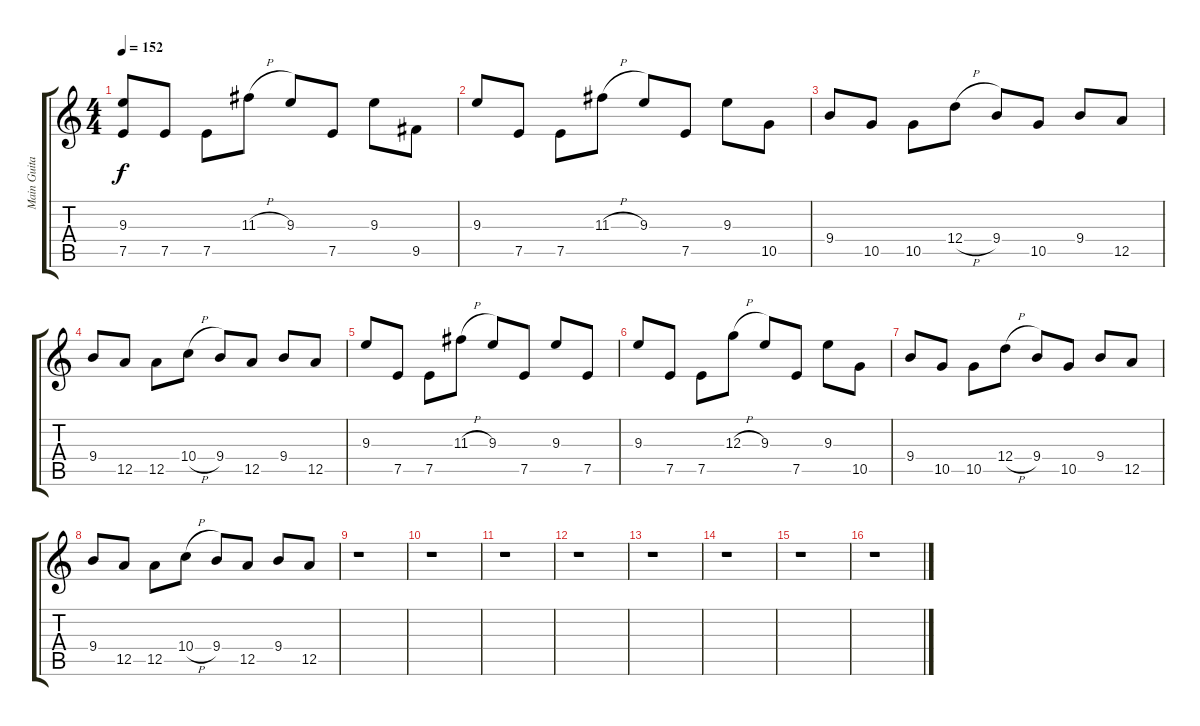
\track ("Main Guitar" "Main Guita") {instrument overdrivenguitar}
\staff {score tabs}
\tuning (E4 B3 G3 D3 A2 E2) {hide}
\ts (4 4)
\tempo 152
\clef g2
\ks c
(9.3 7.5).8{dy f} 7.5.8 7.5.8 11.3{h}.8 9.3.8 7.5.8 9.3.8 9.5.8 |
9.3.8 7.5.8 7.5.8 11.3{h}.8 9.3.8 7.5.8 9.3.8 10.5.8 |
9.4.8 10.5.8 10.5.8 12.4{h}.8 9.4.8 10.5.8 9.4.8 12.5.8 |
9.4.8 12.5.8 12.5.8 10.4{h}.8 9.4.8 12.5.8 9.4.8 12.5.8 |
9.3.8 7.5.8 7.5.8 11.3{h}.8 9.3.8 7.5.8 9.3.8 7.5.8 |
9.3.8 7.5.8 7.5.8 12.3{h}.8 9.3.8 7.5.8 9.3.8 10.5.8 |
9.4.8 10.5.8 10.5.8 12.4{h}.8 9.4.8 10.5.8 9.4.8 12.5.8 |
9.4.8 12.5.8 12.5.8 10.4{h}.8 9.4.8 12.5.8 9.4.8 12.5.8 |
r.1 |
r.1 |
r.1 |
r.1 |
r.1 |
r.1 |
r.1 |
r.1
